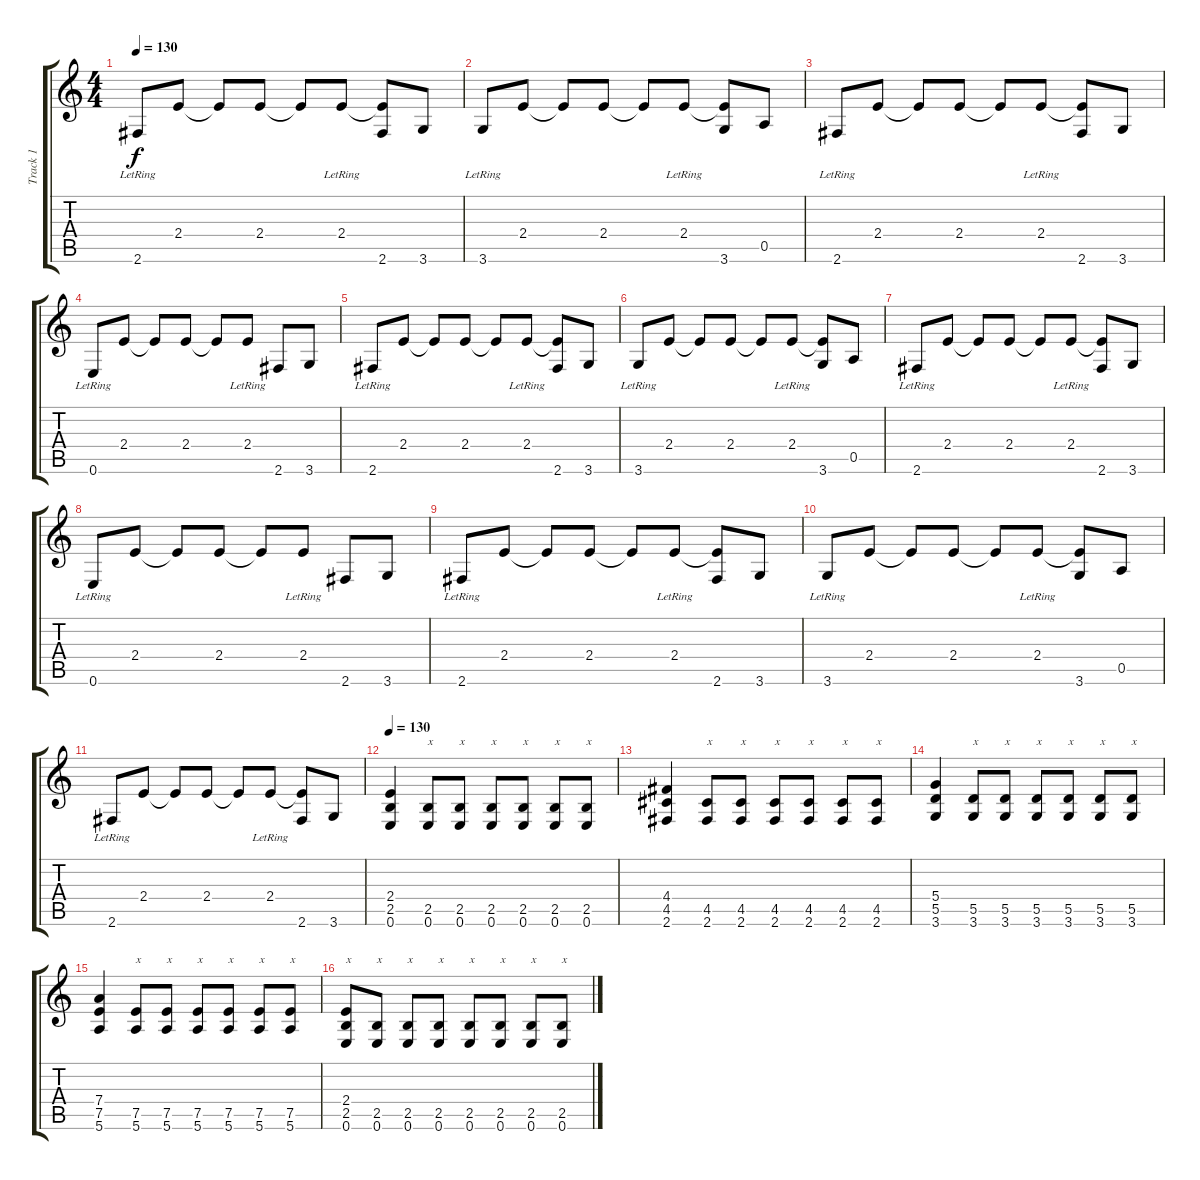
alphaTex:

\track ("Track 1" "Track 1") {instrument electricguitarclean}
\staff {score tabs}
\tuning (E4 B3 G3 D3 A2 E2) {hide}
\ts (4 4)
\tempo 130
\clef g2
\ks c
2.6{lr}.8{dy f} 2.4.8 2.4{t}.8 2.4.8 2.4{t}.8 2.4{lr}.8 (2.4{t} 2.6).8 3.6.8 |
3.6{lr}.8 2.4.8 2.4{t}.8 2.4.8 2.4{t}.8 2.4{lr}.8 (2.4{t} 3.6).8 0.5.8 |
2.6{lr}.8 2.4.8 2.4{t}.8 2.4.8 2.4{t}.8 2.4{lr}.8 (2.4{t} 2.6).8 3.6.8 |
0.6{lr}.8 2.4.8 2.4{t}.8 2.4.8 2.4{t}.8 2.4{lr}.8 2.6.8 3.6.8 |
2.6{lr}.8 2.4.8 2.4{t}.8 2.4.8 2.4{t}.8 2.4{lr}.8 (2.4{t} 2.6).8 3.6.8 |
3.6{lr}.8 2.4.8 2.4{t}.8 2.4.8 2.4{t}.8 2.4{lr}.8 (2.4{t} 3.6).8 0.5.8 |
2.6{lr}.8 2.4.8 2.4{t}.8 2.4.8 2.4{t}.8 2.4{lr}.8 (2.4{t} 2.6).8 3.6.8 |
0.6{lr}.8 2.4.8 2.4{t}.8 2.4.8 2.4{t}.8 2.4{lr}.8 2.6.8 3.6.8 |
2.6{lr}.8 2.4.8 2.4{t}.8 2.4.8 2.4{t}.8 2.4{lr}.8 (2.4{t} 2.6).8 3.6.8 |
3.6{lr}.8 2.4.8 2.4{t}.8 2.4.8 2.4{t}.8 2.4{lr}.8 (2.4{t} 3.6).8 0.5.8 |
2.6{lr}.8 2.4.8 2.4{t}.8 2.4.8 2.4{t}.8 2.4{lr}.8 (2.4{t} 2.6).8 3.6.8 |
\tempo 130
(2.4 2.5 0.6).4{instrument overdrivenguitar} (2.5 0.6).8{txt "x"} (2.5 0.6).8{txt "x"} (2.5 0.6).8{txt "x"} (2.5 0.6).8{txt "x"} (2.5 0.6).8{txt "x"} (2.5 0.6).8{txt "x"} |
(4.4 4.5 2.6).4 (4.5 2.6).8{txt "x"} (4.5 2.6).8{txt "x"} (4.5 2.6).8{txt "x"} (4.5 2.6).8{txt "x"} (4.5 2.6).8{txt "x"} (4.5 2.6).8{txt "x"} |
(5.4 5.5 3.6).4 (5.5 3.6).8{txt "x"} (5.5 3.6).8{txt "x"} (5.5 3.6).8{txt "x"} (5.5 3.6).8{txt "x"} (5.5 3.6).8{txt "x"} (5.5 3.6).8{txt "x"} |
(7.4 7.5 5.6).4 (7.5 5.6).8{txt "x"} (7.5 5.6).8{txt "x"} (7.5 5.6).8{txt "x"} (7.5 5.6).8{txt "x"} (7.5 5.6).8{txt "x"} (7.5 5.6).8{txt "x"} |
(2.4 2.5 0.6).8{txt "x"} (2.5 0.6).8{txt "x"} (2.5 0.6).8{txt "x"} (2.5 0.6).8{txt "x"} (2.5 0.6).8{txt "x"} (2.5 0.6).8{txt "x"} (2.5 0.6).8{txt "x"} (2.5 0.6).8{txt "x"}
